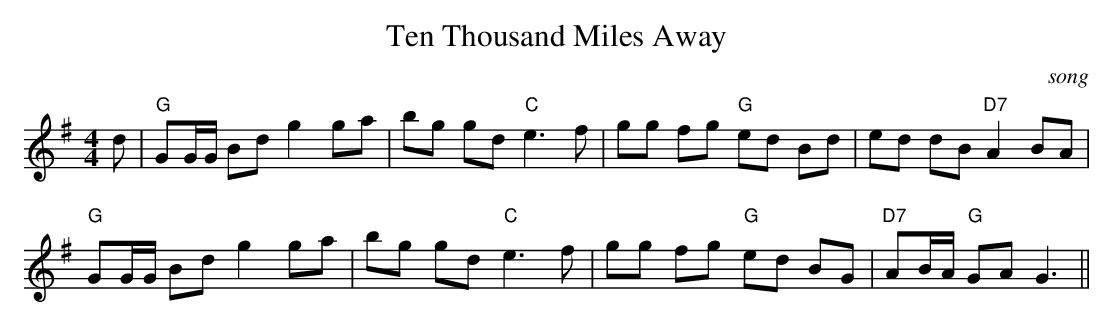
X:1
T:Ten Thousand Miles Away
M:4/4
L:1/8
O:song
K:Gmaj
d|"G"GG/2G/2 Bd g2 ga|bg gd "C"e3f|gg fg "G"ed Bd|ed dB "D7"A2 BA|
"G"GG/2G/2 Bd g2 ga|bg gd "C"e3f|gg fg "G"ed BG|"D7"AB/2A/2 "G"GA G3||
